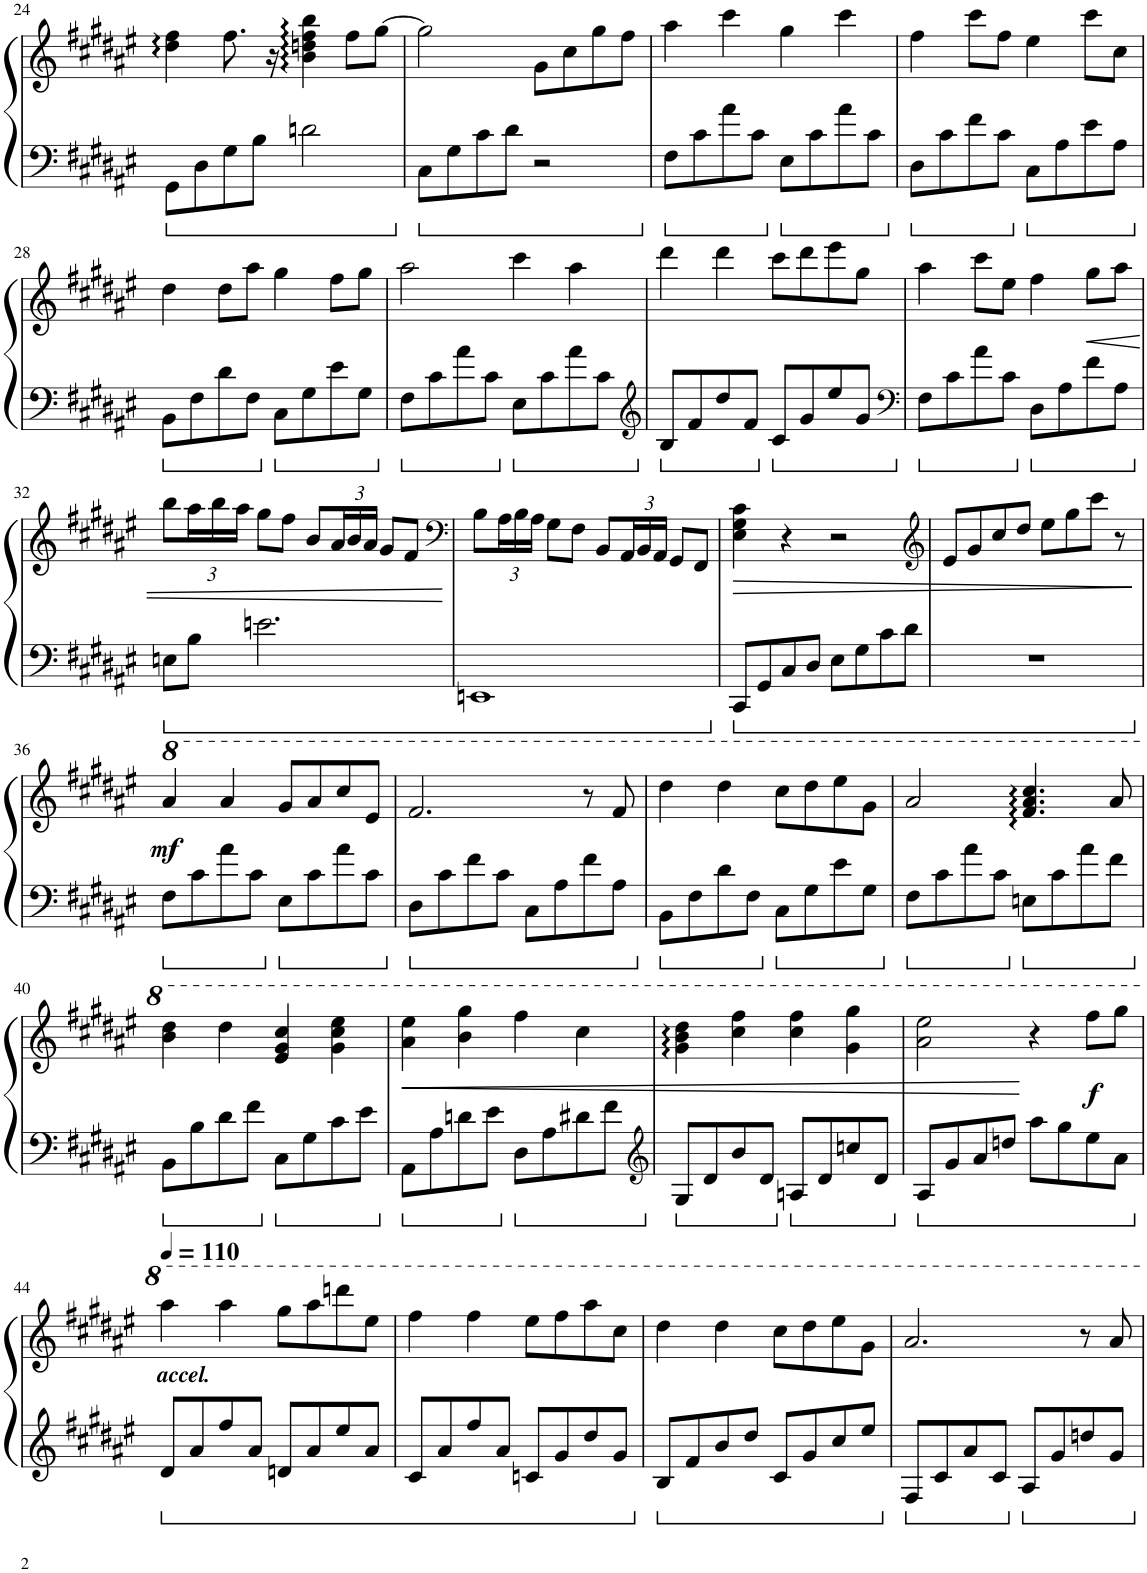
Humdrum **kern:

**kern	**kern	**dynam
*part1	*part1	*part1
*staff2	*staff1	*staff1/2
*I"Piano	*	*
*I'Pno.	*	*
!!LO:PB:g=z
*clefF4	*clefG2	*
*k[f#c#g#d#a#e#]	*k[f#c#g#d#a#e#]	*
*M4/4	*M4/4	*
=24	=24	=24
8GG#\L	4dd#\ 4ff#\	.
8D#\	.	.
8G#\	8.ff#\	.
8B\J	.	.
.	16r	.
2dn\	4b\ 4ddn\ 4ff#\ 4bb\	.
.	8ff#\L	.
.	[8gg#\J	.
=25	=25	=25
8C#\L	2gg#\]	.
8G#\	.	.
8c#\	.	.
8d#\J	.	.
2r	8g#\L	.
.	8cc#\	.
.	8gg#\	.
.	8ff#\J	.
=26	=26	=26
8F#\L	4aa#\	.
8c#\	.	.
8a#\	4ccc#\	.
8c#\J	.	.
8E#\L	4gg#\	.
8c#\	.	.
8a#\	4ccc#\	.
8c#\J	.	.
=27	=27	=27
8D#\L	4ff#\	.
8c#\	.	.
8f#\	8ccc#\L	.
8c#\J	8ff#\J	.
8C#\L	4ee#\	.
8A#\	.	.
8e#\	8ccc#\L	.
8A#\J	8cc#\J	.
!!LO:LB:g=z
=28	=28	=28
8BB\L	4dd#\	.
8F#\	.	.
8d#\	8dd#\L	.
8F#\J	8aa#\J	.
8C#\L	4gg#\	.
8G#\	.	.
8e#\	8ff#\L	.
8G#\J	8gg#\J	.
=29	=29	=29
8F#\L	2aa#\	.
8c#\	.	.
8a#\	.	.
8c#\J	.	.
8E#\L	4ccc#\	.
8c#\	.	.
8a#\	4aa#\	.
8c#\J	.	.
=30	=30	=30
*clefG2	*	*
8B/L	4ddd#\	.
8f#/	.	.
8dd#/	4ddd#\	.
8f#/J	.	.
8c#/L	8ccc#\L	.
8g#/	8ddd#\	.
8ee#/	8eee#\	.
8g#/J	8gg#\J	.
=31	=31	=31
*clefF4	*	*
8F#\L	4aa#\	.
8c#\	.	.
8a#\	8ccc#\L	.
8c#\J	8ee#\J	.
8D#\L	4ff#\	.
8A#\	.	.
!	!	!LO:HP:b
8f#\	8gg#\L	<
8A#\J	8aa#\J	.
!!LO:LB:g=z
=32	=32	=32
8En\L	8bb\L	.
*	*Xbrackettup	*
8B\J	24aa#\L	.
.	24bb\	.
.	24aa#\JJ	.
2.en\	8gg#\L	.
.	8ff#\J	.
.	8b/L	.
.	24a#/L	.
.	24b/	.
.	24a#/JJ	.
.	8g#/L	.
.	8f#/J	.
.	.	[
=33	=33	=33
*	*clefF4	*
1EEn	8B\L	.
.	24A#\L	.
.	24B\	.
.	24A#\JJ	.
.	8G#\L	.
.	8F#\J	.
.	8BB/L	.
.	24AA#/L	.
.	24BB/	.
.	24AA#/JJ	.
.	8GG#/L	.
.	8FF#/J	.
=34	=34	=34
!	!	!LO:HP:b
8CC#/L	4E#\ 4G#\ 4c#\	>
8GG#/	.	.
8C#/	4r	.
8D#/J	.	.
8E#\L	2r	.
8G#\	.	.
8c#\	.	.
8d#\J	.	.
=35	=35	=35
*	*clefG2	*
1r	8e#/L	.
.	8g#/	.
.	8cc#/	.
.	8dd#/J	.
.	8ee#\L	.
.	8gg#\	.
.	8ccc#\J	.
.	8r	.
.	.	]
!!LO:LB:g=z
=36	=36	=36
!	!	!LO:DY:b
8F#\L	4aa#/	mf
8c#\	.	.
8a#\	4aa#/	.
8c#\J	.	.
8E#\L	8gg#/L	.
8c#\	8aa#/	.
8a#\	8ccc#/	.
8c#\J	8ee#/J	.
=37	=37	=37
8D#\L	2.ff#/	.
8c#\	.	.
8f#\	.	.
8c#\J	.	.
8C#\L	.	.
8A#\	.	.
8f#\	8r	.
8A#\J	8ff#/	.
=38	=38	=38
8BB\L	4ddd#\	.
8F#\	.	.
8d#\	4ddd#\	.
8F#\J	.	.
8C#\L	8ccc#\L	.
8G#\	8ddd#\	.
8e#\	8eee#\	.
8G#\J	8gg#\J	.
=39	=39	=39
8F#\L	2aa#/	.
8c#\	.	.
8a#\	.	.
8c#\J	.	.
8En\L	4.ff#/ 4.aa#/ 4.ccc#/	.
8c#\	.	.
8a#\	.	.
8f#\J	8aa#/	.
!!LO:LB:g=z
=40	=40	=40
8BB\L	4bb\ 4ddd#\	.
8B\	.	.
8d#\	4ddd#\	.
8f#\J	.	.
8C#\L	4ee#/ 4gg#/ 4ccc#/	.
8G#\	.	.
8c#\	4gg#\ 4ccc#\ 4eee#\	.
8e#\J	.	.
=41	=41	=41
!	!	!LO:HP:b
8AA#\L	4aa#\ 4eee#\	<
8A#\	.	.
8dn\	4bb\ 4ggg#\	.
8e#\J	.	.
8D#\L	4fff#\	.
8A#\	.	.
8d#X\	4ccc#\	.
8f#\J	.	.
=42	=42	=42
*clefG2	*	*
8G#/L	4gg#\ 4bb\ 4ddd#\	.
8d#/	.	.
8b/	4ccc#\ 4fff#\	.
8d#/J	.	.
8An/L	4ccc#\ 4fff#\	.
8d#/	.	.
8ccn/	4gg#\ 4ggg#\	.
8d#/J	.	.
=43	=43	=43
8A#/L	2aa#\ 2eee#\	.
8g#/	.	.
8a#/	.	.
8ddn/J	.	.
8aa#\L	4r	[
8gg#\	.	.
!	!	!LO:DY:b
8ee#\	8fff#\L	f
8a#\J	8ggg#\J	.
!!LO:LB:g=z
=44	=44	=44
*	*MM110	*
!	!LO:TX:b:Bi:t=accel.	!
8d#/L	4aaa#\	.
8a#/	.	.
8ff#/	4aaa#\	.
8a#/J	.	.
8dn/L	8ggg#\L	.
8a#/	8aaa#\	.
8ee#/	8ddddn\	.
8a#/J	8eee#\J	.
=45	=45	=45
8c#/L	4fff#\	.
8a#/	.	.
8ff#/	4fff#\	.
8a#/J	.	.
8cn/L	8eee#\L	.
8g#/	8fff#\	.
8dd#/	8aaa#\	.
8g#/J	8ccc#\J	.
=46	=46	=46
8B/L	4ddd#\	.
8f#/	.	.
8b/	4ddd#\	.
8dd#/J	.	.
8c#/L	8ccc#\L	.
8g#/	8ddd#\	.
8cc#/	8eee#\	.
8ee#/J	8gg#\J	.
=47	=47	=47
8F#/L	2.aa#/	.
8c#/	.	.
8a#/	.	.
8c#/J	.	.
8A#/L	.	.
8g#/	.	.
8ddn/	8r	.
8g#/J	8aa#/	.
=	=	=
*-	*-	*-
